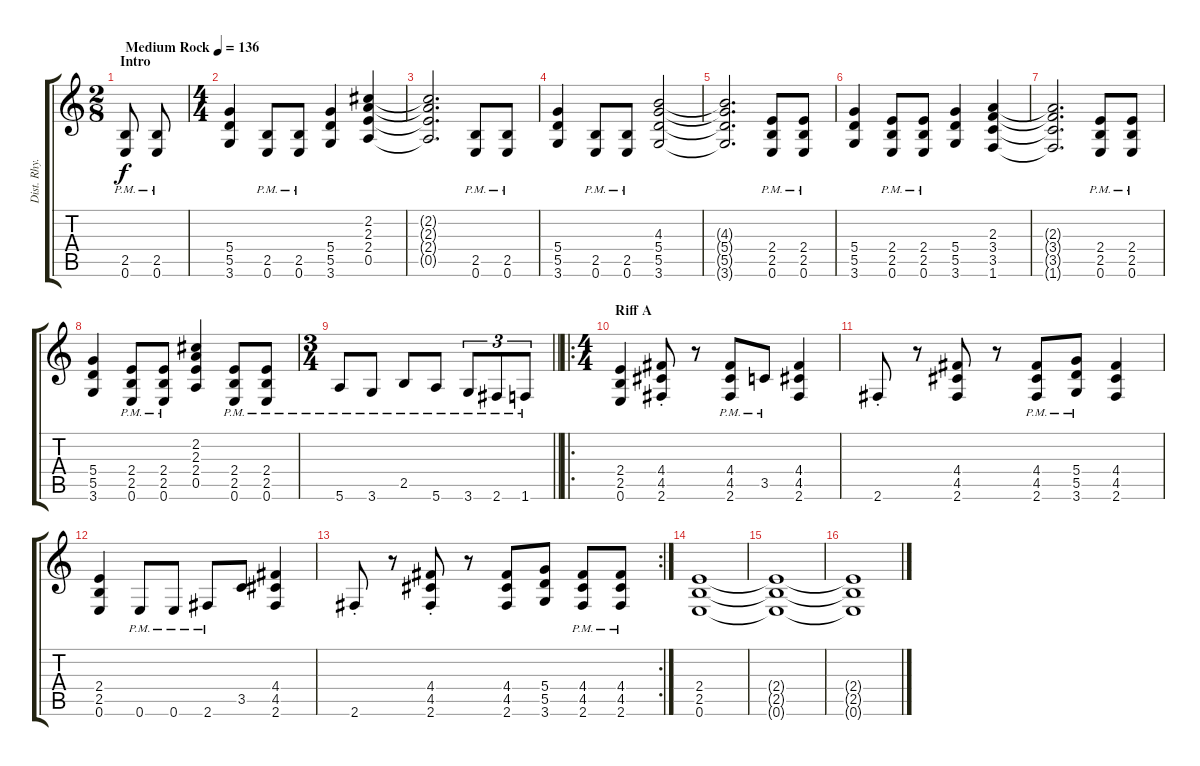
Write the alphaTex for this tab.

\track ("Dist. Rhy. Guitar" "Dist. Rhy.") {instrument distortionguitar}
\staff {score tabs}
\tuning (E4 B3 G3 D3 A2 E2) {hide}
\ts (2 8)
\section ("" "Intro")
\tempo (136 "Medium Rock")
\clef g2
\ks c
(2.5{pm} 0.6{pm}).8{dy f instrument distortionguitar} (2.5{pm} 0.6{pm}).8 |
\ts (4 4)
(5.4 5.5 3.6).4 (2.5{pm} 0.6{pm}).8 (2.5{pm} 0.6{pm}).8 (5.4 5.5 3.6).4 (2.2 2.3 2.4 0.5).4 |
(2.2{t} 2.3{t} 2.4{t} 0.5{t}).2{d} (2.5{pm} 0.6{pm}).8 (2.5{pm} 0.6{pm}).8 |
(5.4 5.5 3.6).4 (2.5{pm} 0.6{pm}).8 (2.5{pm} 0.6{pm}).8 (4.3 5.4 5.5 3.6).2 |
(4.3{t} 5.4{t} 5.5{t} 3.6{t}).2{d} (2.4{pm} 2.5{pm} 0.6{pm}).8 (2.4{pm} 2.5{pm} 0.6{pm}).8 |
(5.4 5.5 3.6).4 (2.4{pm} 2.5{pm} 0.6{pm}).8 (2.4{pm} 2.5{pm} 0.6{pm}).8 (5.4 5.5 3.6).4 (2.3 3.4 3.5 1.6).4 |
(2.3{t} 3.4{t} 3.5{t} 1.6{t}).2{d} (2.4{pm} 2.5{pm} 0.6{pm}).8 (2.4{pm} 2.5{pm} 0.6{pm}).8 |
(5.4 5.5 3.6).4 (2.4{pm} 2.5{pm} 0.6{pm}).8 (2.4{pm} 2.5{pm} 0.6{pm}).8 (2.2 2.3 2.4 0.5).4 (2.4{pm} 2.5{pm} 0.6{pm}).8 (2.4{pm} 2.5{pm} 0.6{pm}).8 |
\ts (3 4)
\barLineRight lightlight
5.6{pm}.8 3.6{pm}.8 2.5{pm}.8 5.6{pm}.8 3.6{pm}.8{tu (3 2)} 2.6{pm}.8{tu (3 2)} 1.6{pm}.8{tu (3 2)} |
\ro
\ts (4 4)
\section ("" "Riff A")
(2.4 2.5 0.6).4 (4.4{st} 4.5{st} 2.6{st}).8 r.8 (4.4{pm} 4.5{pm} 2.6{pm}).8 3.5{pm}.8 (4.4 4.5 2.6).4 |
2.6{st}.8 r.8 (4.4 4.5 2.6).8 r.8 (4.4{pm} 4.5{pm} 2.6{pm}).8 (5.4{pm} 5.5{pm} 3.6{pm}).8 (4.4 4.5 2.6).4 |
(2.4 2.5 0.6).4 0.6{pm}.8 0.6{pm}.8 2.6{pm}.8 3.5.8 (4.4 4.5 2.6).4 |
\rc 2
2.6{st}.8 r.8 (4.4{st} 4.5{st} 2.6{st}).8 r.8 (4.4 4.5 2.6).8 (5.4 5.5 3.6).8 (4.4{pm} 4.5{pm} 2.6{pm}).8 (4.4{pm} 4.5{pm} 2.6{pm}).8 |
(2.4 2.5 0.6).1 |
(2.4{t} 2.5{t} 0.6{t}).1 |
(2.4{t} 2.5{t} 0.6{t}).1
